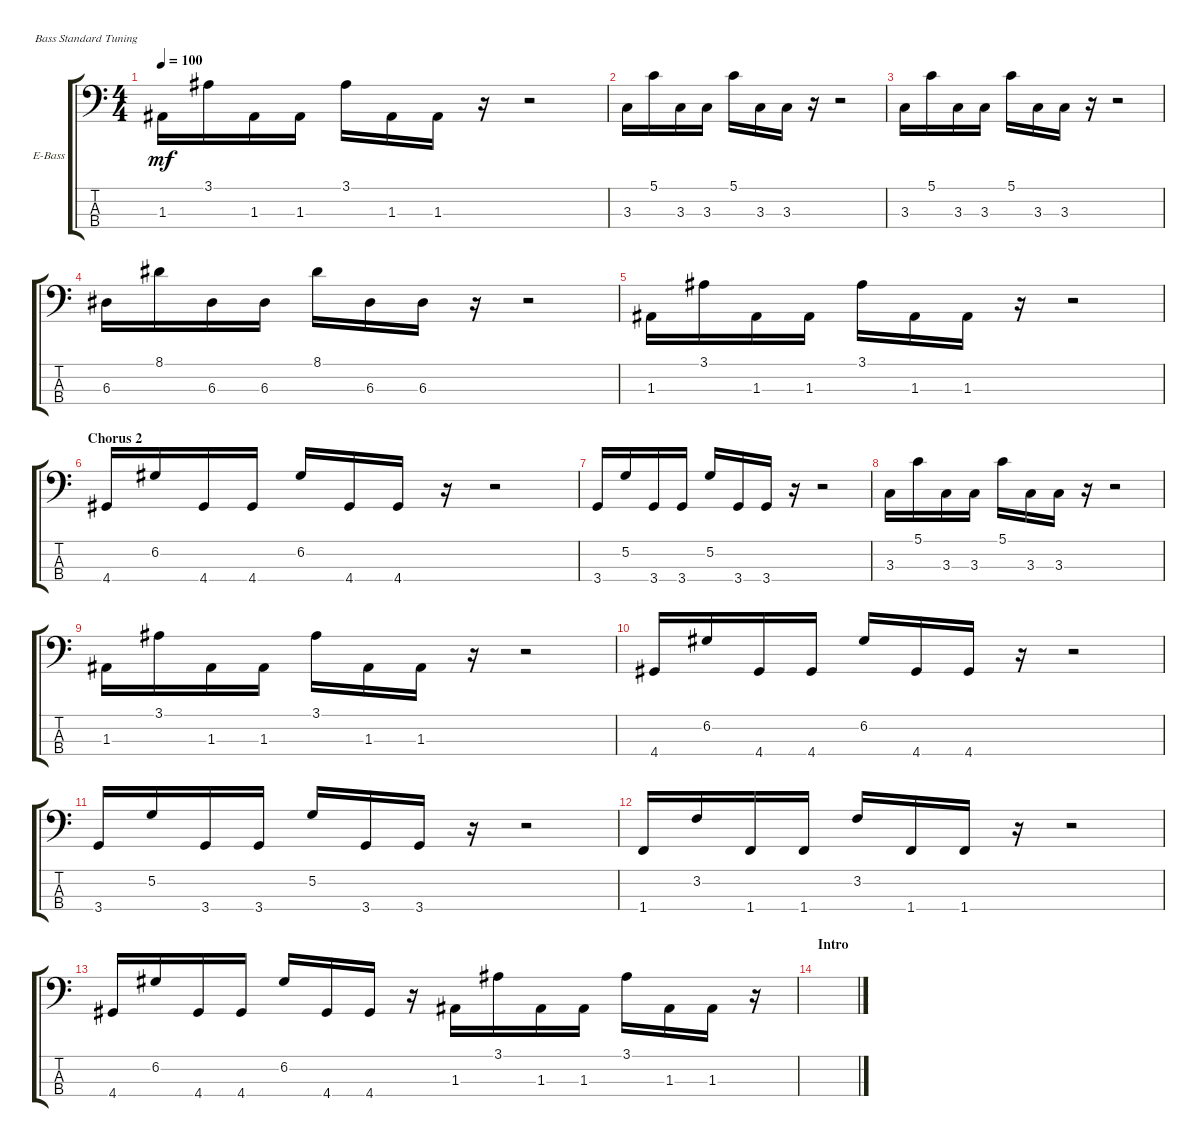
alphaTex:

\defaultSystemsLayout 4
\bracketExtendMode groupsimilarinstruments
\firstSystemTrackNameOrientation horizontal
\otherSystemsTrackNameOrientation horizontal
\track ("Wolstenholme Distorted Bass" "E-Bass") {instrument electricbassfinger}
\staff {score tabs}
\tuning (G2 D2 A1 E1)
\ts (4 4)
\tempo 100
\clef f4
\ks c
1.3.16{dy mf} 3.1.16 1.3.16 1.3.16 3.1.16 1.3.16 1.3.16 r.16 r.2 |
3.3.16 5.1.16 3.3.16 3.3.16 5.1.16 3.3.16 3.3.16 r.16 r.2 |
3.3.16 5.1.16 3.3.16 3.3.16 5.1.16 3.3.16 3.3.16 r.16 r.2 |
6.3.16 8.1.16 6.3.16 6.3.16 8.1.16 6.3.16 6.3.16 r.16 r.2 |
1.3.16 3.1.16 1.3.16 1.3.16 3.1.16 1.3.16 1.3.16 r.16 r.2 |
\section ("" "Chorus 2")
4.4.16 6.2.16 4.4.16 4.4.16 6.2.16 4.4.16 4.4.16 r.16 r.2 |
3.4.16 5.2.16 3.4.16 3.4.16 5.2.16 3.4.16 3.4.16 r.16 r.2 |
3.3.16 5.1.16 3.3.16 3.3.16 5.1.16 3.3.16 3.3.16 r.16 r.2 |
1.3.16 3.1.16 1.3.16 1.3.16 3.1.16 1.3.16 1.3.16 r.16 r.2 |
4.4.16 6.2.16 4.4.16 4.4.16 6.2.16 4.4.16 4.4.16 r.16 r.2 |
3.4.16 5.2.16 3.4.16 3.4.16 5.2.16 3.4.16 3.4.16 r.16 r.2 |
1.4.16 3.2.16 1.4.16 1.4.16 3.2.16 1.4.16 1.4.16 r.16 r.2 |
4.4.16 6.2.16 4.4.16 4.4.16 6.2.16 4.4.16 4.4.16 r.16 1.3.16 3.1.16 1.3.16 1.3.16 3.1.16 1.3.16 1.3.16 r.16 |
\section ("" "Intro")
